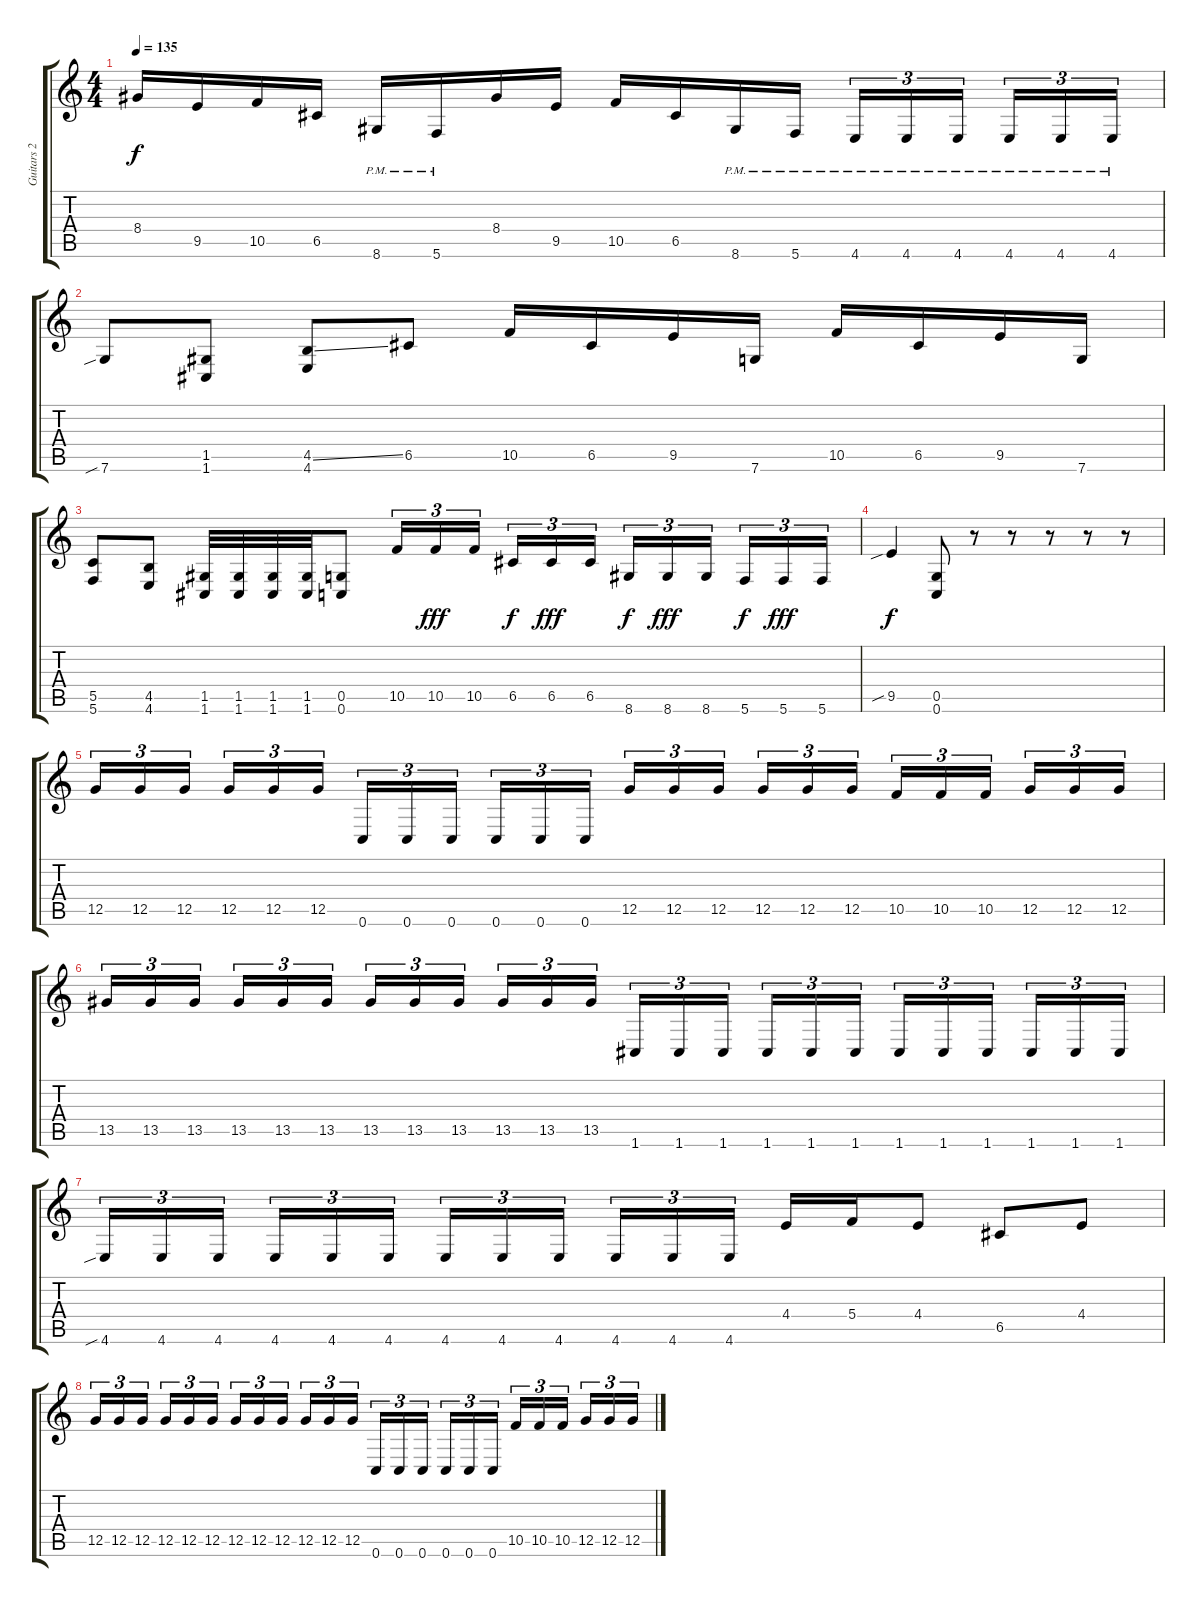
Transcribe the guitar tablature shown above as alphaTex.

\track ("Guitars 2" "Guitars 2") {instrument distortionguitar}
\staff {score tabs}
\tuning (D4 A3 F3 C3 G2 C2) {hide}
\ts (4 4)
\tempo 135
\clef g2
\ks c
8.4.16{dy f} 9.5.16 10.5.16 6.5.16 8.6{pm}.16 5.6{pm}.16 8.4.16 9.5.16 10.5.16 6.5.16 8.6{pm}.16 5.6{pm}.16 4.6{pm}.16{tu (3 2)} 4.6{pm}.16{tu (3 2)} 4.6{pm}.16{tu (3 2) beam splitsecondary} 4.6{pm}.16{tu (3 2)} 4.6{pm}.16{tu (3 2)} 4.6{pm}.16{tu (3 2)} |
7.6{sib}.8 (1.5 1.6).8 (4.5{ss} 4.6).8 6.5.8 10.5.16 6.5.16 9.5.16 7.6.16 10.5.16 6.5.16 9.5.16 7.6.16 |
(5.5 5.6).8 (4.5 4.6).8 (1.5 1.6).32 (1.5 1.6).32 (1.5 1.6).32 (1.5 1.6).32 (0.5 0.6).8 10.5.16{tu (3 2)} 10.5.16{tu (3 2) dy fff} 10.5.16{tu (3 2) beam splitsecondary} 6.5.16{tu (3 2) dy f} 6.5.16{tu (3 2) dy fff} 6.5.16{tu (3 2)} 8.6.16{tu (3 2) dy f} 8.6.16{tu (3 2) dy fff} 8.6.16{tu (3 2) beam splitsecondary} 5.6.16{tu (3 2) dy f} 5.6.16{tu (3 2) dy fff} 5.6.16{tu (3 2)} |
9.5{sib}.4{dy f} (0.5 0.6).8 r.8 r.8 r.8 r.8 r.8 |
12.5.16{tu (3 2)} 12.5.16{tu (3 2)} 12.5.16{tu (3 2) beam splitsecondary} 12.5.16{tu (3 2)} 12.5.16{tu (3 2)} 12.5.16{tu (3 2)} 0.6.16{tu (3 2)} 0.6.16{tu (3 2)} 0.6.16{tu (3 2) beam splitsecondary} 0.6.16{tu (3 2)} 0.6.16{tu (3 2)} 0.6.16{tu (3 2)} 12.5.16{tu (3 2)} 12.5.16{tu (3 2)} 12.5.16{tu (3 2) beam splitsecondary} 12.5.16{tu (3 2)} 12.5.16{tu (3 2)} 12.5.16{tu (3 2)} 10.5.16{tu (3 2)} 10.5.16{tu (3 2)} 10.5.16{tu (3 2) beam splitsecondary} 12.5.16{tu (3 2)} 12.5.16{tu (3 2)} 12.5.16{tu (3 2)} |
13.5.16{tu (3 2)} 13.5.16{tu (3 2)} 13.5.16{tu (3 2) beam splitsecondary} 13.5.16{tu (3 2)} 13.5.16{tu (3 2)} 13.5.16{tu (3 2)} 13.5.16{tu (3 2)} 13.5.16{tu (3 2)} 13.5.16{tu (3 2) beam splitsecondary} 13.5.16{tu (3 2)} 13.5.16{tu (3 2)} 13.5.16{tu (3 2)} 1.6.16{tu (3 2)} 1.6.16{tu (3 2)} 1.6.16{tu (3 2) beam splitsecondary} 1.6.16{tu (3 2)} 1.6.16{tu (3 2)} 1.6.16{tu (3 2)} 1.6.16{tu (3 2)} 1.6.16{tu (3 2)} 1.6.16{tu (3 2) beam splitsecondary} 1.6.16{tu (3 2)} 1.6.16{tu (3 2)} 1.6.16{tu (3 2)} |
4.6{sib}.16{tu (3 2)} 4.6.16{tu (3 2)} 4.6.16{tu (3 2) beam splitsecondary} 4.6.16{tu (3 2)} 4.6.16{tu (3 2)} 4.6.16{tu (3 2)} 4.6.16{tu (3 2)} 4.6.16{tu (3 2)} 4.6.16{tu (3 2) beam splitsecondary} 4.6.16{tu (3 2)} 4.6.16{tu (3 2)} 4.6.16{tu (3 2)} 4.4.16 5.4.16 4.4.8 6.5.8 4.4.8 |
12.5.16{tu (3 2)} 12.5.16{tu (3 2)} 12.5.16{tu (3 2) beam splitsecondary} 12.5.16{tu (3 2)} 12.5.16{tu (3 2)} 12.5.16{tu (3 2)} 12.5.16{tu (3 2)} 12.5.16{tu (3 2)} 12.5.16{tu (3 2) beam splitsecondary} 12.5.16{tu (3 2)} 12.5.16{tu (3 2)} 12.5.16{tu (3 2)} 0.6.16{tu (3 2)} 0.6.16{tu (3 2)} 0.6.16{tu (3 2) beam splitsecondary} 0.6.16{tu (3 2)} 0.6.16{tu (3 2)} 0.6.16{tu (3 2)} 10.5.16{tu (3 2)} 10.5.16{tu (3 2)} 10.5.16{tu (3 2) beam splitsecondary} 12.5.16{tu (3 2)} 12.5.16{tu (3 2)} 12.5.16{tu (3 2)}
